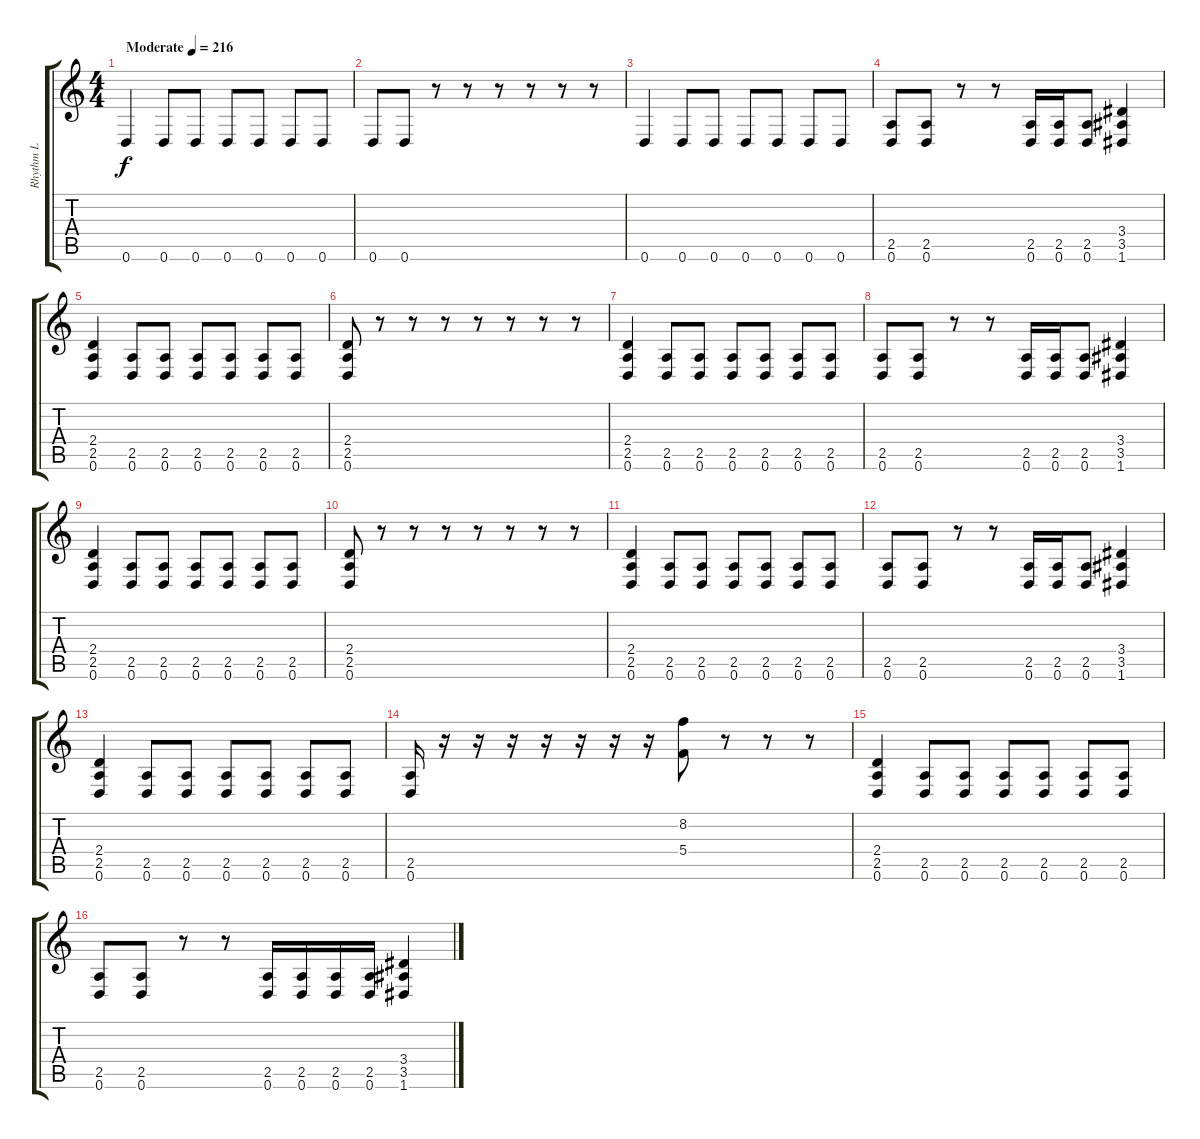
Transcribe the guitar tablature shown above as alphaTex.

\track ("Rhythm L" "Rhythm L") {instrument distortionguitar}
\staff {score tabs}
\tuning (D4 A3 F3 C3 G2 D2) {hide}
\ts (4 4)
\tempo (216 "Moderate")
\clef g2
\ks c
0.6.4{dy f instrument distortionguitar} 0.6.8 0.6.8 0.6.8 0.6.8 0.6.8 0.6.8 |
0.6.8 0.6.8 r.8 r.8 r.8 r.8 r.8 r.8 |
0.6.4 0.6.8 0.6.8 0.6.8 0.6.8 0.6.8 0.6.8 |
(2.5 0.6).8 (2.5 0.6).8 r.8 r.8 (2.5 0.6).16 (2.5 0.6).16 (2.5 0.6).8 (3.4 3.5 1.6).4 |
(2.4 2.5 0.6).4 (2.5 0.6).8 (2.5 0.6).8 (2.5 0.6).8 (2.5 0.6).8 (2.5 0.6).8 (2.5 0.6).8 |
(2.4 2.5 0.6).8 r.8 r.8 r.8 r.8 r.8 r.8 r.8 |
(2.4 2.5 0.6).4 (2.5 0.6).8 (2.5 0.6).8 (2.5 0.6).8 (2.5 0.6).8 (2.5 0.6).8 (2.5 0.6).8 |
(2.5 0.6).8 (2.5 0.6).8 r.8 r.8 (2.5 0.6).16 (2.5 0.6).16 (2.5 0.6).8 (3.4 3.5 1.6).4 |
(2.4 2.5 0.6).4 (2.5 0.6).8 (2.5 0.6).8 (2.5 0.6).8 (2.5 0.6).8 (2.5 0.6).8 (2.5 0.6).8 |
(2.4 2.5 0.6).8 r.8 r.8 r.8 r.8 r.8 r.8 r.8 |
(2.4 2.5 0.6).4 (2.5 0.6).8 (2.5 0.6).8 (2.5 0.6).8 (2.5 0.6).8 (2.5 0.6).8 (2.5 0.6).8 |
(2.5 0.6).8 (2.5 0.6).8 r.8 r.8 (2.5 0.6).16 (2.5 0.6).16 (2.5 0.6).8 (3.4 3.5 1.6).4 |
(2.4 2.5 0.6).4 (2.5 0.6).8 (2.5 0.6).8 (2.5 0.6).8 (2.5 0.6).8 (2.5 0.6).8 (2.5 0.6).8 |
(2.5 0.6).16 r.16 r.16 r.16 r.16 r.16 r.16 r.16 (8.2 5.4).8 r.8 r.8 r.8 |
(2.4 2.5 0.6).4 (2.5 0.6).8 (2.5 0.6).8 (2.5 0.6).8 (2.5 0.6).8 (2.5 0.6).8 (2.5 0.6).8 |
(2.5 0.6).8 (2.5 0.6).8 r.8 r.8 (2.5 0.6).16 (2.5 0.6).16 (2.5 0.6).16 (2.5 0.6).16 (3.4 3.5 1.6).4
